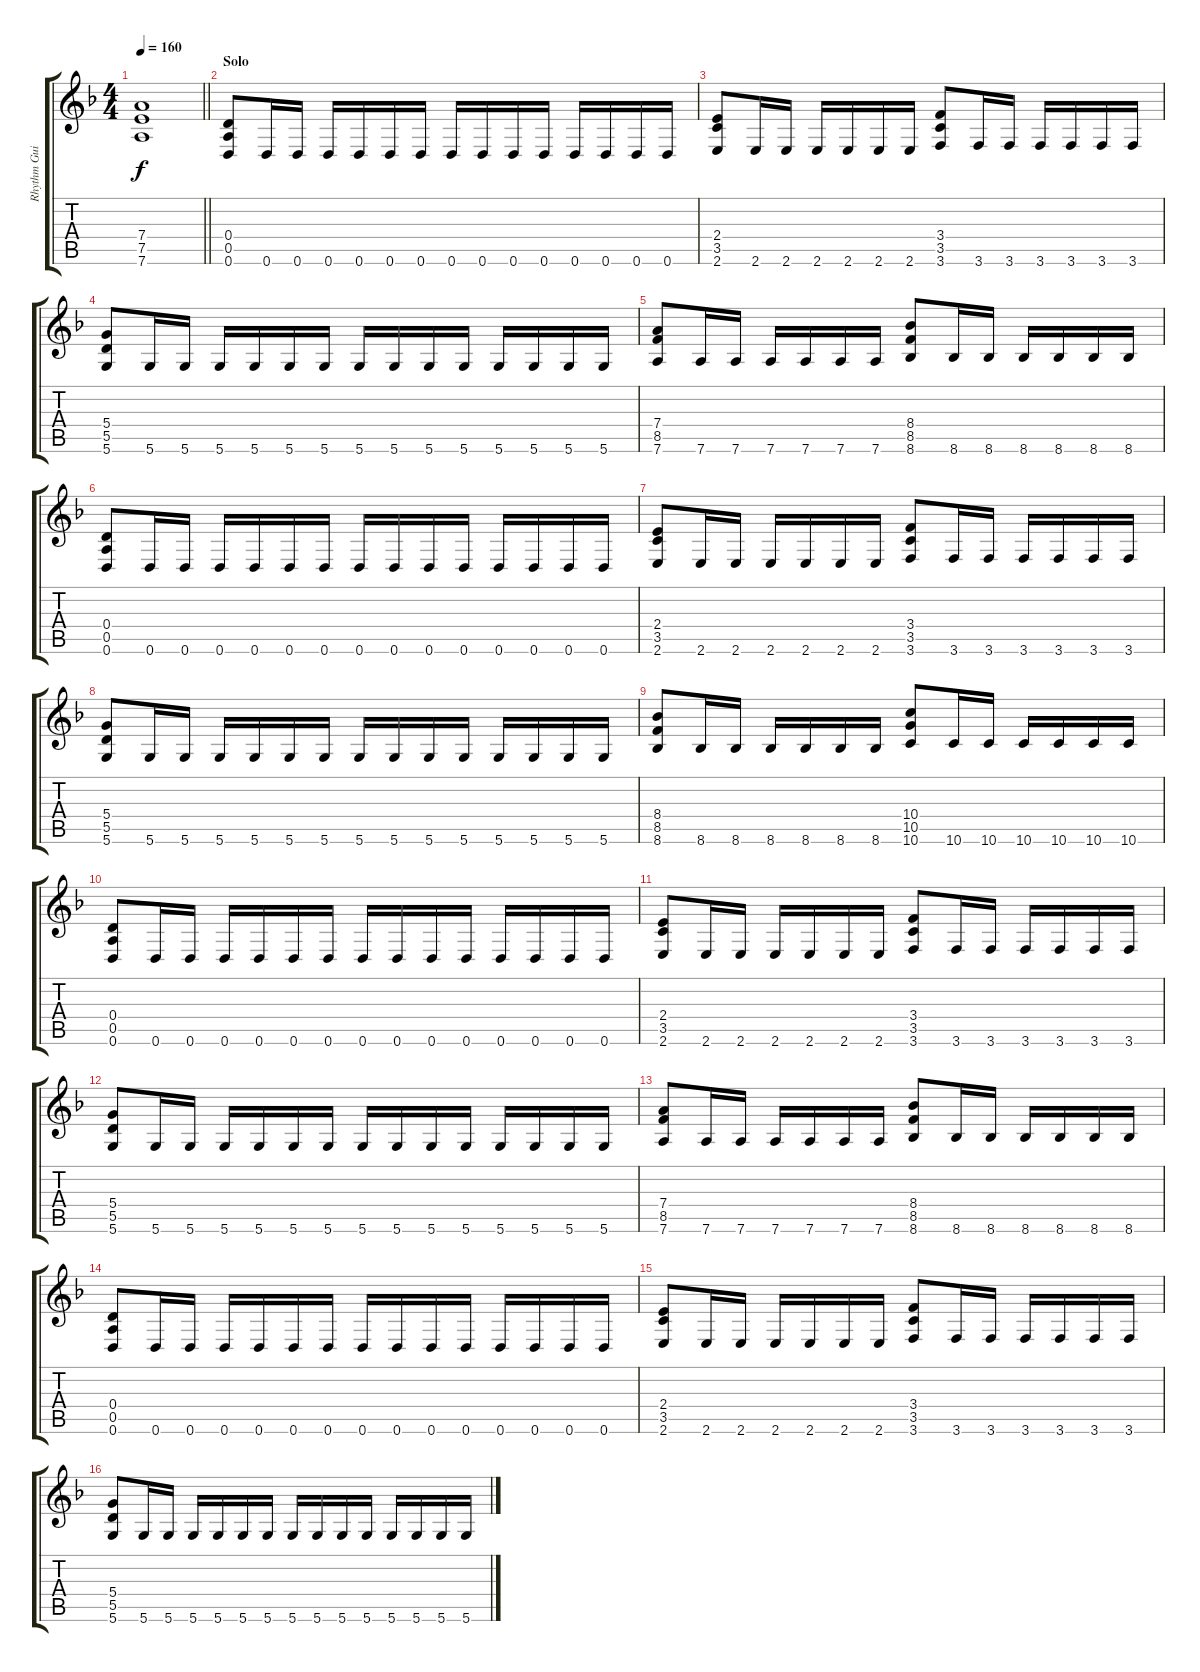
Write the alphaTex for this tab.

\track ("Rhythm Guitar (Gus + Bob)" "Rhythm Gui") {instrument distortionguitar}
\staff {score tabs}
\tuning (E4 B3 G3 D3 A2 D2) {hide}
\ts (4 4)
\tempo 160
\clef g2
\barLineRight lightlight
\ks dminor
(7.4{t} 7.5{t} 7.6{t}).1{dy f} |
\section ("" "Solo")
(0.4 0.5 0.6).8 0.6.16 0.6.16 0.6.16 0.6.16 0.6.16 0.6.16 0.6.16 0.6.16 0.6.16 0.6.16 0.6.16 0.6.16 0.6.16 0.6.16 |
(2.4 3.5 2.6).8 2.6.16 2.6.16 2.6.16 2.6.16 2.6.16 2.6.16 (3.4 3.5 3.6).8 3.6.16 3.6.16 3.6.16 3.6.16 3.6.16 3.6.16 |
(5.4 5.5 5.6).8 5.6.16 5.6.16 5.6.16 5.6.16 5.6.16 5.6.16 5.6.16 5.6.16 5.6.16 5.6.16 5.6.16 5.6.16 5.6.16 5.6.16 |
(7.4 8.5 7.6).8 7.6.16 7.6.16 7.6.16 7.6.16 7.6.16 7.6.16 (8.4 8.5 8.6).8 8.6.16 8.6.16 8.6.16 8.6.16 8.6.16 8.6.16 |
(0.4 0.5 0.6).8 0.6.16 0.6.16 0.6.16 0.6.16 0.6.16 0.6.16 0.6.16 0.6.16 0.6.16 0.6.16 0.6.16 0.6.16 0.6.16 0.6.16 |
(2.4 3.5 2.6).8 2.6.16 2.6.16 2.6.16 2.6.16 2.6.16 2.6.16 (3.4 3.5 3.6).8 3.6.16 3.6.16 3.6.16 3.6.16 3.6.16 3.6.16 |
(5.4 5.5 5.6).8 5.6.16 5.6.16 5.6.16 5.6.16 5.6.16 5.6.16 5.6.16 5.6.16 5.6.16 5.6.16 5.6.16 5.6.16 5.6.16 5.6.16 |
(8.4 8.5 8.6).8 8.6.16 8.6.16 8.6.16 8.6.16 8.6.16 8.6.16 (10.4 10.5 10.6).8 10.6.16 10.6.16 10.6.16 10.6.16 10.6.16 10.6.16 |
(0.4 0.5 0.6).8 0.6.16 0.6.16 0.6.16 0.6.16 0.6.16 0.6.16 0.6.16 0.6.16 0.6.16 0.6.16 0.6.16 0.6.16 0.6.16 0.6.16 |
(2.4 3.5 2.6).8 2.6.16 2.6.16 2.6.16 2.6.16 2.6.16 2.6.16 (3.4 3.5 3.6).8 3.6.16 3.6.16 3.6.16 3.6.16 3.6.16 3.6.16 |
(5.4 5.5 5.6).8 5.6.16 5.6.16 5.6.16 5.6.16 5.6.16 5.6.16 5.6.16 5.6.16 5.6.16 5.6.16 5.6.16 5.6.16 5.6.16 5.6.16 |
(7.4 8.5 7.6).8 7.6.16 7.6.16 7.6.16 7.6.16 7.6.16 7.6.16 (8.4 8.5 8.6).8 8.6.16 8.6.16 8.6.16 8.6.16 8.6.16 8.6.16 |
(0.4 0.5 0.6).8 0.6.16 0.6.16 0.6.16 0.6.16 0.6.16 0.6.16 0.6.16 0.6.16 0.6.16 0.6.16 0.6.16 0.6.16 0.6.16 0.6.16 |
(2.4 3.5 2.6).8 2.6.16 2.6.16 2.6.16 2.6.16 2.6.16 2.6.16 (3.4 3.5 3.6).8 3.6.16 3.6.16 3.6.16 3.6.16 3.6.16 3.6.16 |
(5.4 5.5 5.6).8 5.6.16 5.6.16 5.6.16 5.6.16 5.6.16 5.6.16 5.6.16 5.6.16 5.6.16 5.6.16 5.6.16 5.6.16 5.6.16 5.6.16
